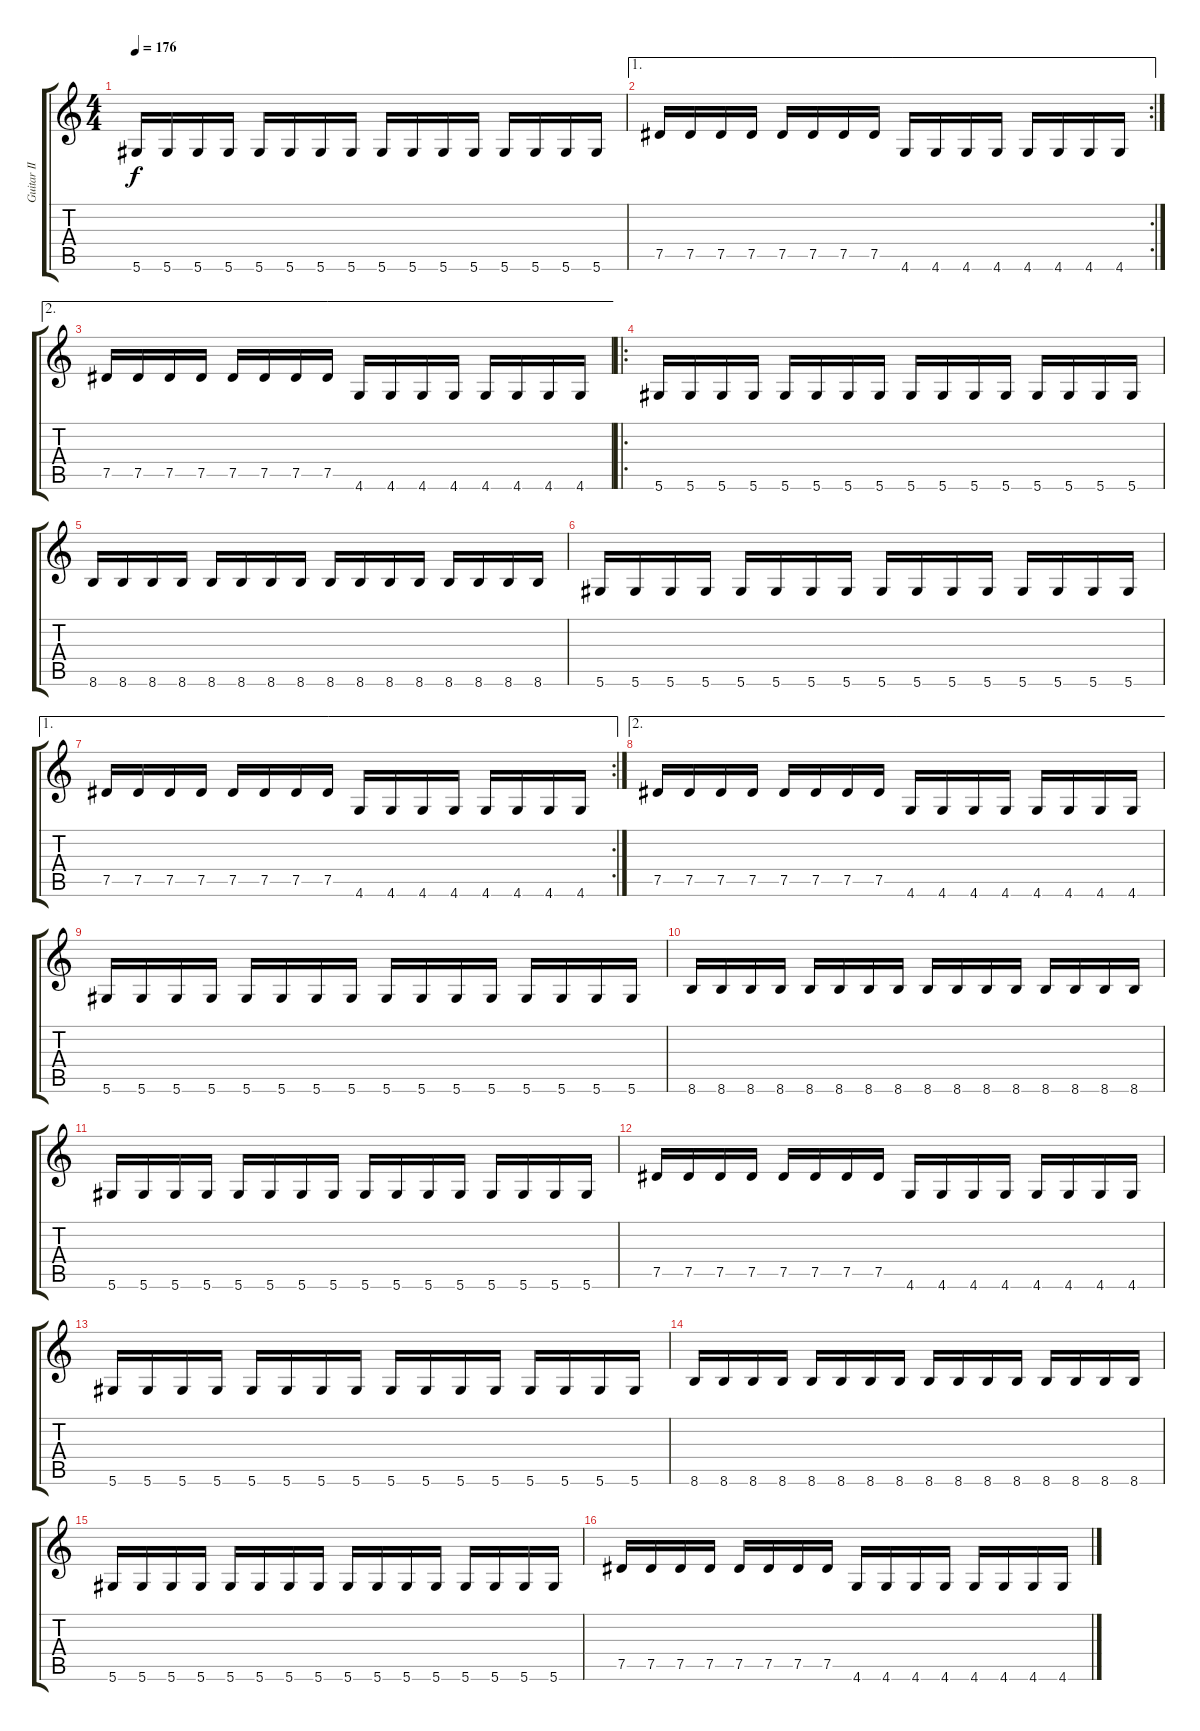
\track ("Guitar II" "Guitar II") {instrument distortionguitar}
\staff {score tabs}
\tuning (Eb4 Bb3 Gb3 Db3 Ab2 Eb2) {hide}
\ts (4 4)
\tempo 176
\clef g2
\ks c
5.6.16{dy f} 5.6.16 5.6.16 5.6.16 5.6.16 5.6.16 5.6.16 5.6.16 5.6.16 5.6.16 5.6.16 5.6.16 5.6.16 5.6.16 5.6.16 5.6.16 |
\ae 1
\rc 2
7.5.16 7.5.16 7.5.16 7.5.16 7.5.16 7.5.16 7.5.16 7.5.16 4.6.16 4.6.16 4.6.16 4.6.16 4.6.16 4.6.16 4.6.16 4.6.16 |
\ae 2
7.5.16 7.5.16 7.5.16 7.5.16 7.5.16 7.5.16 7.5.16 7.5.16 4.6.16 4.6.16 4.6.16 4.6.16 4.6.16 4.6.16 4.6.16 4.6.16 |
\ro
5.6.16 5.6.16 5.6.16 5.6.16 5.6.16 5.6.16 5.6.16 5.6.16 5.6.16 5.6.16 5.6.16 5.6.16 5.6.16 5.6.16 5.6.16 5.6.16 |
8.6.16 8.6.16 8.6.16 8.6.16 8.6.16 8.6.16 8.6.16 8.6.16 8.6.16 8.6.16 8.6.16 8.6.16 8.6.16 8.6.16 8.6.16 8.6.16 |
5.6.16 5.6.16 5.6.16 5.6.16 5.6.16 5.6.16 5.6.16 5.6.16 5.6.16 5.6.16 5.6.16 5.6.16 5.6.16 5.6.16 5.6.16 5.6.16 |
\ae 1
\rc 2
7.5.16 7.5.16 7.5.16 7.5.16 7.5.16 7.5.16 7.5.16 7.5.16 4.6.16 4.6.16 4.6.16 4.6.16 4.6.16 4.6.16 4.6.16 4.6.16 |
\ae 2
7.5.16 7.5.16 7.5.16 7.5.16 7.5.16 7.5.16 7.5.16 7.5.16 4.6.16 4.6.16 4.6.16 4.6.16 4.6.16 4.6.16 4.6.16 4.6.16 |
5.6.16 5.6.16 5.6.16 5.6.16 5.6.16 5.6.16 5.6.16 5.6.16 5.6.16 5.6.16 5.6.16 5.6.16 5.6.16 5.6.16 5.6.16 5.6.16 |
8.6.16 8.6.16 8.6.16 8.6.16 8.6.16 8.6.16 8.6.16 8.6.16 8.6.16 8.6.16 8.6.16 8.6.16 8.6.16 8.6.16 8.6.16 8.6.16 |
5.6.16 5.6.16 5.6.16 5.6.16 5.6.16 5.6.16 5.6.16 5.6.16 5.6.16 5.6.16 5.6.16 5.6.16 5.6.16 5.6.16 5.6.16 5.6.16 |
7.5.16 7.5.16 7.5.16 7.5.16 7.5.16 7.5.16 7.5.16 7.5.16 4.6.16 4.6.16 4.6.16 4.6.16 4.6.16 4.6.16 4.6.16 4.6.16 |
5.6.16 5.6.16 5.6.16 5.6.16 5.6.16 5.6.16 5.6.16 5.6.16 5.6.16 5.6.16 5.6.16 5.6.16 5.6.16 5.6.16 5.6.16 5.6.16 |
8.6.16 8.6.16 8.6.16 8.6.16 8.6.16 8.6.16 8.6.16 8.6.16 8.6.16 8.6.16 8.6.16 8.6.16 8.6.16 8.6.16 8.6.16 8.6.16 |
5.6.16 5.6.16 5.6.16 5.6.16 5.6.16 5.6.16 5.6.16 5.6.16 5.6.16 5.6.16 5.6.16 5.6.16 5.6.16 5.6.16 5.6.16 5.6.16 |
7.5.16 7.5.16 7.5.16 7.5.16 7.5.16 7.5.16 7.5.16 7.5.16 4.6.16 4.6.16 4.6.16 4.6.16 4.6.16 4.6.16 4.6.16 4.6.16
